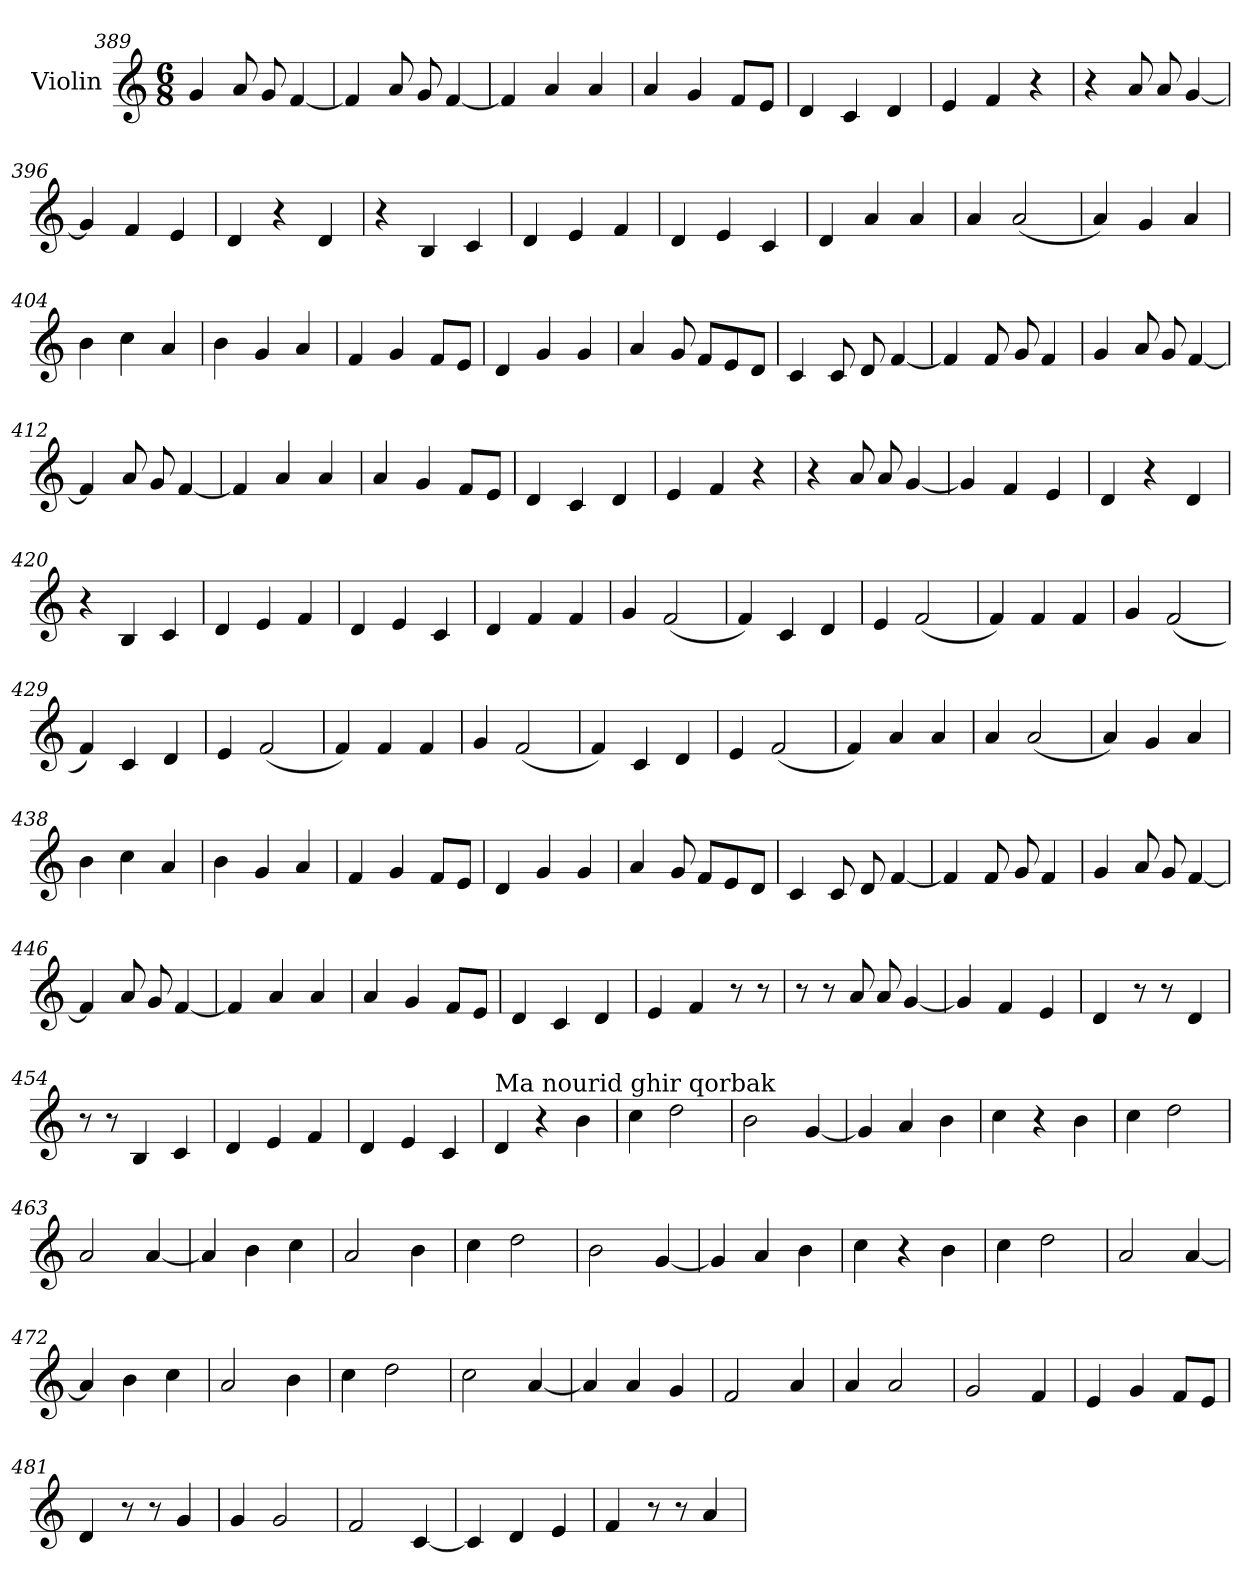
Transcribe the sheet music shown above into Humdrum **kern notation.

**kern
*part1
*staff1
*I"Violin
*clefG2
*k[]
*C:
*M6/8
=389
4g/
8a/
8g/
[4f/
=390
4f/]
8a/
8g/
[4f/
=391
4f/]
4a/
4a/
=392
4a/
4g/
8f/L
8e/J
=393
4d/
4c/
4d/
!!LO:PB:g=z
=394
4e/
4f/
4r
!!LO:PB:g=z
=395
4r
8a/
8a/
[4g/
=396
4g/]
4f/
4e/
=397
4d/
4r
4d/
=398
4r
4B/
4c/
=399
4d/
4e/
4f/
=400
4d/
4e/
4c/
!!LO:PB:g=z
=401
4d/
4a/
4a/
!!LO:PB:g=z
=402
4a/
(2a/
=403
4a/)
4g/
4a/
=404
4b\
4cc\
4a/
=405
4b\
4g/
4a/
=406
4f/
4g/
8f/L
8e/J
=407
4d/
4g/
4g/
=408
4a/
8g/
8f/L
8e/
8d/J
!!LO:LB:g=z
=409
4c/
8c/
8d/
[4f/
=410
4f/]
8f/
8g/
4f/
=411
4g/
8a/
8g/
[4f/
=412
4f/]
8a/
8g/
[4f/
=413
4f/]
4a/
4a/
=414
4a/
4g/
8f/L
8e/J
!!LO:PB:g=z
=415
4d/
4c/
4d/
!!LO:PB:g=z
=416
4e/
4f/
4r
=417
4r
8a/
8a/
[4g/
=418
4g/]
4f/
4e/
=419
4d/
4r
4d/
=420
4r
4B/
4c/
=421
4d/
4e/
4f/
!!LO:PB:g=z
=422
4d/
4e/
4c/
!!LO:PB:g=z
=423
4d/
4f/
4f/
=424
4g/
(2f/
=425
4f/)
4c/
4d/
=426
4e/
(2f/
=427
4f/)
4f/
4f/
=428
4g/
(2f/
=429
4f/)
4c/
4d/
!!LO:PB:g=z
=430
4e/
(2f/
!!LO:PB:g=z
=431
4f/)
4f/
4f/
=432
4g/
(2f/
=433
4f/)
4c/
4d/
=434
4e/
(2f/
=435
4f/)
4a/
4a/
=436
4a/
(2a/
=437
4a/)
4g/
4a/
!!LO:PB:g=z
=438
4b\
4cc\
4a/
=439
4b\
4g/
4a/
=440
4f/
4g/
8f/L
8e/J
=441
4d/
4g/
4g/
=442
4a/
8g/
8f/L
8e/
8d/J
=443
4c/
8c/
8d/
[4f/
!!LO:PB:g=z
=444
4f/]
8f/
8g/
4f/
!!LO:PB:g=z
=445
4g/
8a/
8g/
[4f/
=446
4f/]
8a/
8g/
[4f/
=447
4f/]
4a/
4a/
=448
4a/
4g/
8f/L
8e/J
=449
4d/
4c/
4d/
=450
4e/
4f/
8r
8r
!!LO:PB:g=z
=451
8r
8r
8a/
8a/
[4g/
!!LO:PB:g=z
=452
4g/]
4f/
4e/
=453
4d/
8r
8r
4d/
=454
8r
8r
4B/
4c/
=455
4d/
4e/
4f/
=456
4d/
4e/
4c/
=457
!LO:TX:a:t=Ma nourid ghir qorbak
4d/
4r
4b\
!!LO:PB:g=z
=458
*MM180
4cc\
2dd\
!!LO:PB:g=z
=459
2b\
[4g/
=460
4g/]
4a/
4b\
=461
4cc\
4r
4b\
=462
4cc\
2dd\
=463
2a/
[4a/
=464
4a/]
4b\
4cc\
=465
2a/
4b\
!!LO:PB:g=z
=466
4cc\
2dd\
!!LO:PB:g=z
=467
2b\
[4g/
=468
4g/]
4a/
4b\
=469
4cc\
4r
4b\
=470
4cc\
2dd\
=471
2a/
[4a/
=472
4a/]
4b\
4cc\
=473
2a/
4b\
!!LO:PB:g=z
=474
4cc\
2dd\
!!LO:PB:g=z
=475
2cc\
[4a/
=476
4a/]
4a/
4g/
=477
2f/
4a/
=478
4a/
2a/
=479
2g/
4f/
=480
4e/
4g/
8f/L
8e/J
=481
4d/
8r
8r
4g/
!!LO:PB:g=z
=482
4g/
2g/
!!LO:PB:g=z
=483
2f/
[4c/
=484
4c/]
4d/
4e/
=485
4f/
8r
8r
4a/
=
*-
